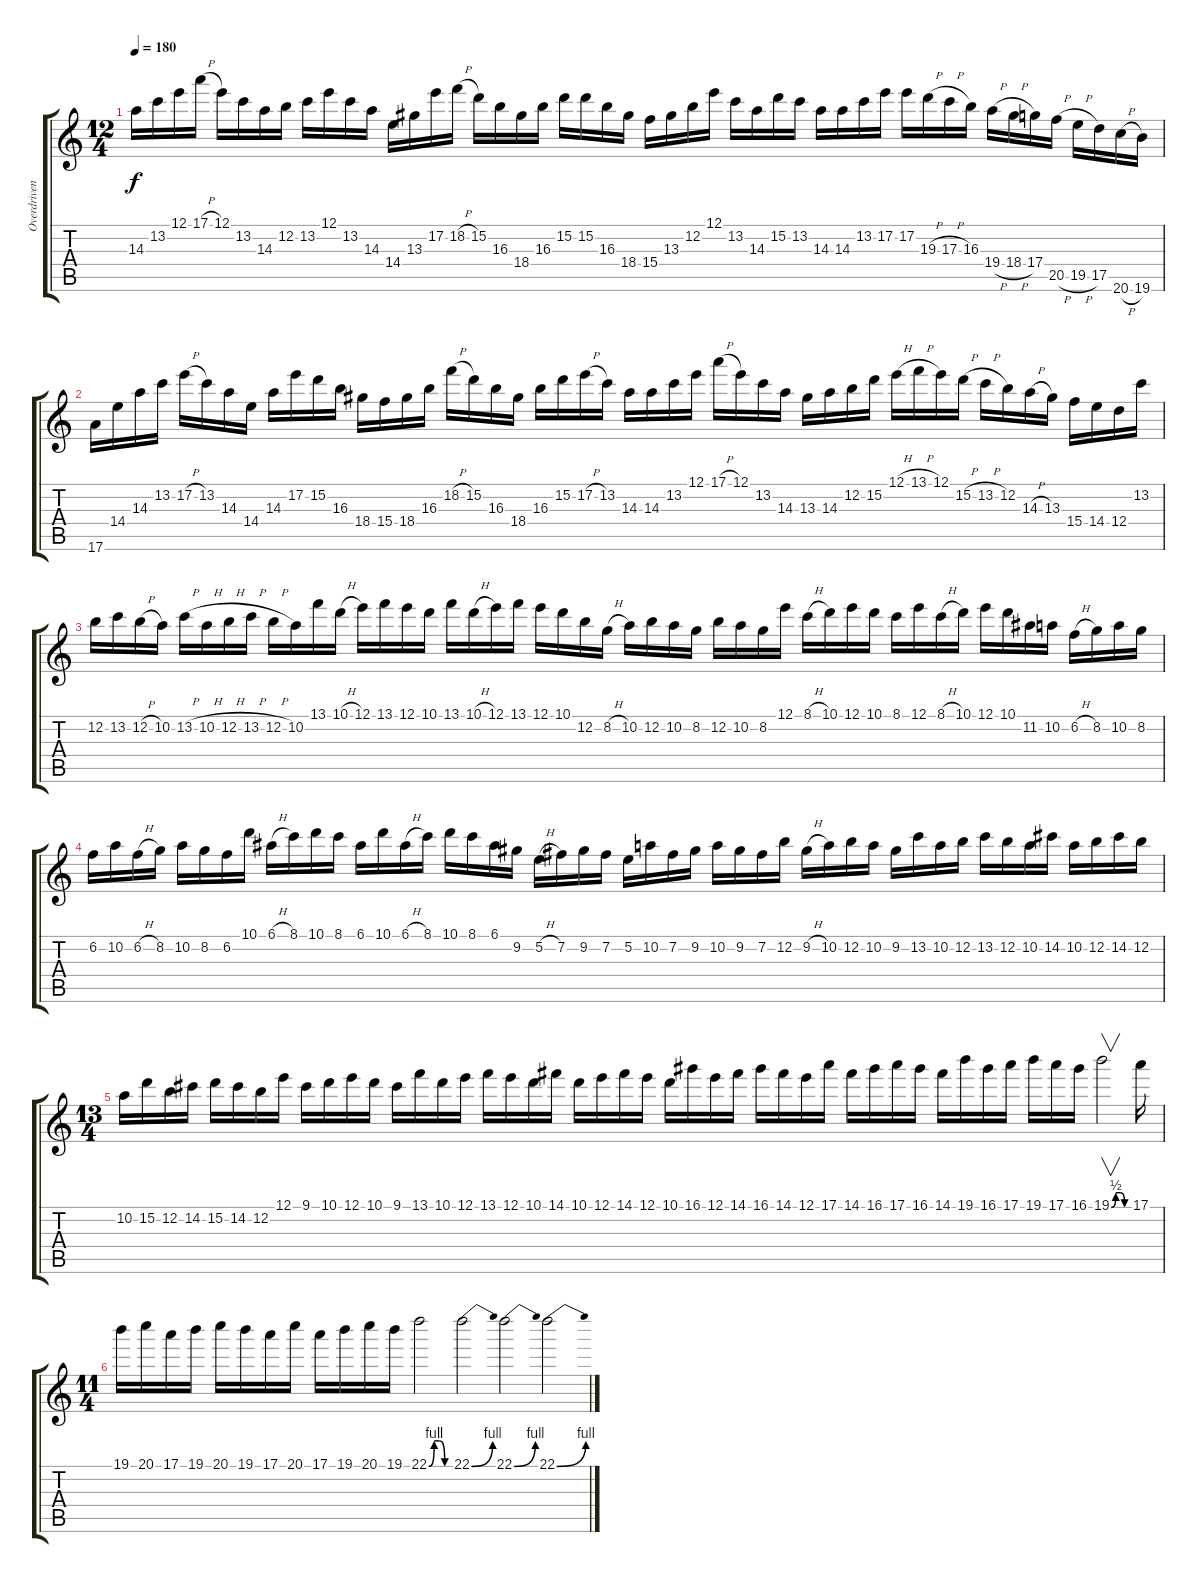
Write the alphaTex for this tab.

\track ("Overdriven Guitar" "Overdriven") {instrument overdrivenguitar}
\staff {score tabs}
\tuning (E4 B3 G3 D3 A2 E2) {hide}
\ts (12 4)
\tempo 180
\clef g2
\ks c
14.3.16{dy f instrument overdrivenguitar} 13.2.16 12.1.16 17.1{h}.16 12.1.16 13.2.16 14.3.16 12.2.16 13.2.16 12.1.16 13.2.16 14.3.16 14.4.16 13.3.16 17.2.16 18.2{h}.16 15.2.16 16.3.16 18.4.16 16.3.16 15.2.16 15.2.16 16.3.16 18.4.16 15.4.16 13.3.16 12.2.16 12.1.16 13.2.16 14.3.16 15.2.16 13.2.16 14.3.16 14.3.16 13.2.16 17.2.16 17.2.16 19.3{h}.16 17.3{h}.16 16.3.16 19.4{h}.16 18.4{h}.16 17.4.16 20.5{h}.16 19.5{h}.16 17.5.16 20.6{h}.16 19.6.16 |
17.6.16 14.4.16 14.3.16 13.2.16 17.2{h}.16 13.2.16 14.3.16 14.4.16 14.3.16 17.2.16 15.2.16 16.3.16 18.4.16 15.4.16 18.4.16 16.3.16 18.2{h}.16 15.2.16 16.3.16 18.4.16 16.3.16 15.2.16 17.2{h}.16 13.2.16 14.3.16 14.3.16 13.2.16 12.1.16 17.1{h}.16 12.1.16 13.2.16 14.3.16 13.3.16 14.3.16 12.2.16 15.2.16 12.1{h}.16 13.1{h}.16 12.1.16 15.2{h}.16 13.2{h}.16 12.2.16 14.3{h}.16 13.3.16 15.4.16 14.4.16 12.4.16 13.2.16 |
12.2.16 13.2.16 12.2{h}.16 10.2.16 13.2{h}.16 10.2{h}.16 12.2{h}.16 13.2{h}.16 12.2{h}.16 10.2.16 13.1.16 10.1{h}.16 12.1.16 13.1.16 12.1.16 10.1.16 13.1.16 10.1{h}.16 12.1.16 13.1.16 12.1.16 10.1.16 12.2.16 8.2{h}.16 10.2.16 12.2.16 10.2.16 8.2.16 12.2.16 10.2.16 8.2.16 12.1.16 8.1{h}.16 10.1.16 12.1.16 10.1.16 8.1.16 12.1.16 8.1{h}.16 10.1.16 12.1.16 10.1.16 11.2.16 10.2.16 6.2{h}.16 8.2.16 10.2.16 8.2.16 |
6.2.16 10.2.16 6.2{h}.16 8.2.16 10.2.16 8.2.16 6.2.16 10.1.16 6.1{h}.16 8.1.16 10.1.16 8.1.16 6.1.16 10.1.16 6.1{h}.16 8.1.16 10.1.16 8.1.16 6.1.16 9.2.16 5.2{h}.16 7.2.16 9.2.16 7.2.16 5.2.16 10.2.16 7.2.16 9.2.16 10.2.16 9.2.16 7.2.16 12.2.16 9.2{h}.16 10.2.16 12.2.16 10.2.16 9.2.16 13.2.16 10.2.16 12.2.16 13.2.16 12.2.16 10.2.16 14.2.16 10.2.16 12.2.16 14.2.16 12.2.16 |
\ts (13 4)
10.2.16 15.2.16 12.2.16 14.2.16 15.2.16 14.2.16 12.2.16 12.1.16 9.1.16 10.1.16 12.1.16 10.1.16 9.1.16 13.1.16 10.1.16 12.1.16 13.1.16 12.1.16 10.1.16 14.1.16 10.1.16 12.1.16 14.1.16 12.1.16 10.1.16 16.1.16 12.1.16 14.1.16 16.1.16 14.1.16 12.1.16 17.1.16 14.1.16 16.1.16 17.1.16 16.1.16 14.1.16 19.1.16 16.1.16 17.1.16 19.1.16 17.1.16 16.1.16 19.1{be (custom 0 0 15 2 30 2 45 0 60 0)}.2{v} 17.1.16 |
\ts (11 4)
19.1.16 20.1.16 17.1.16 19.1.16 20.1.16 19.1.16 17.1.16 20.1.16 17.1.16 19.1.16 20.1.16 19.1.16 22.1{be (custom 0 0 15 4 30 4 45 0 60 0)}.2 22.1{be (bend 0 0 60 4)}.2 22.1{be (bend 0 0 60 4)}.2 22.1{be (bend 0 0 60 4)}.2
